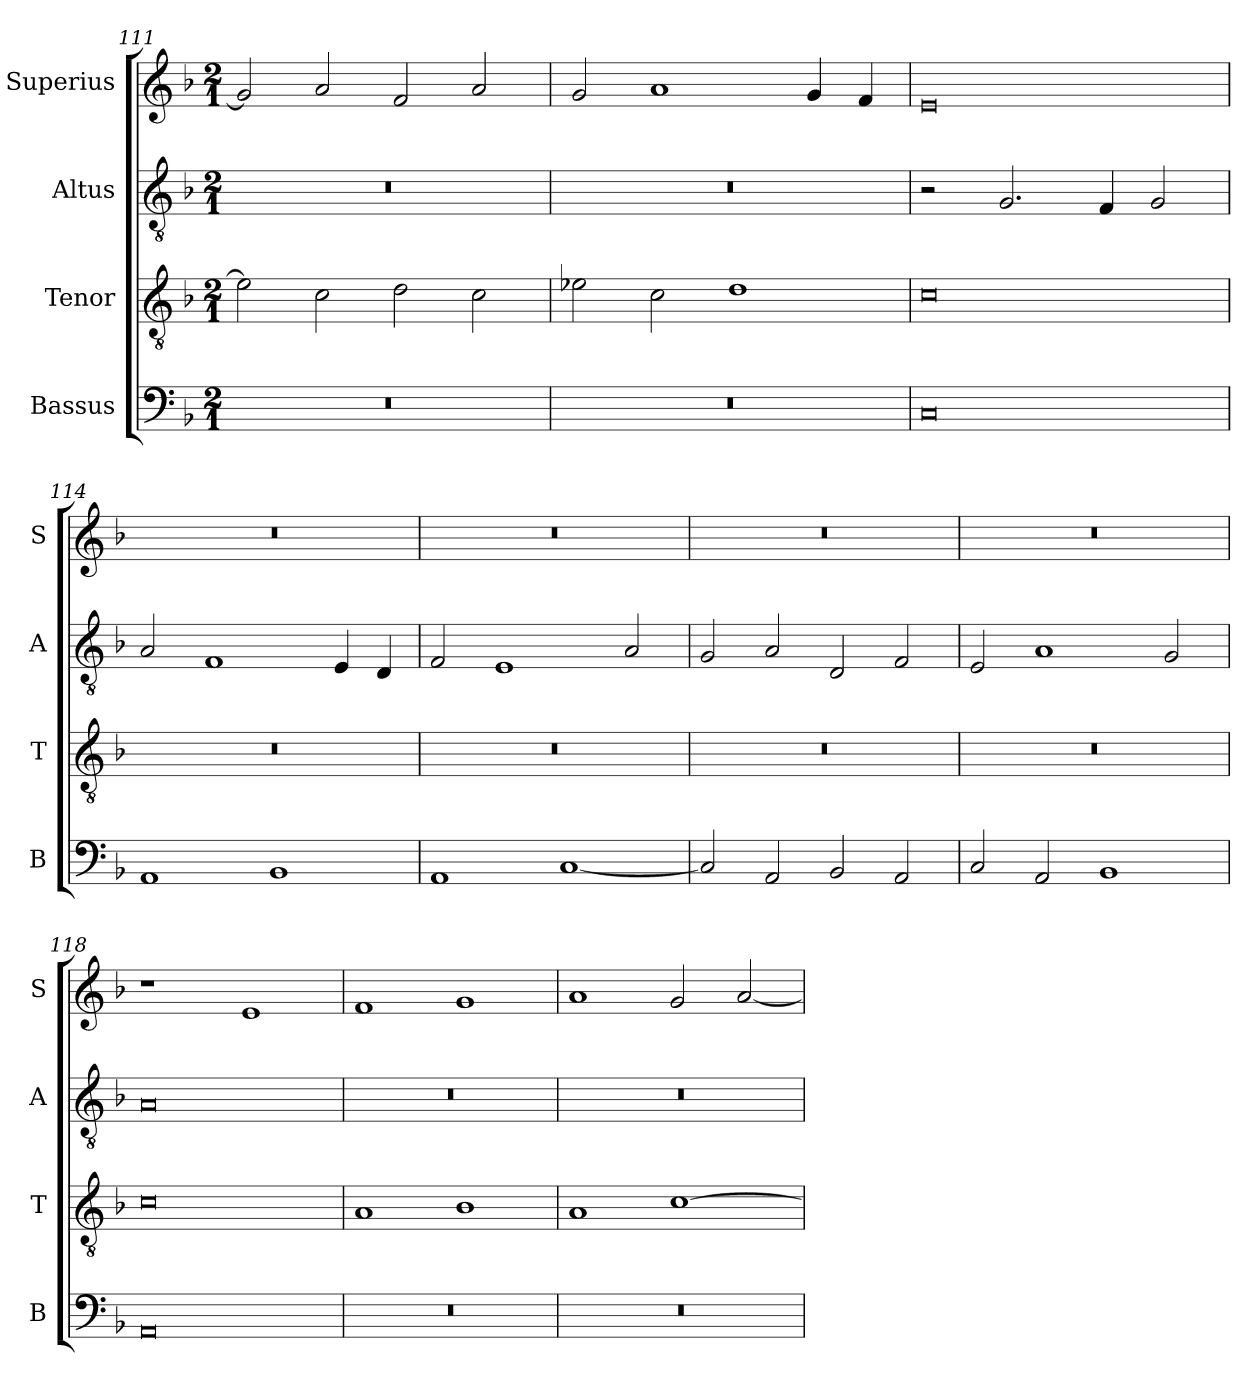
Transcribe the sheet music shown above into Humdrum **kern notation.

**kern	**kern	**kern	**kern
*part4	*part3	*part2	*part1
*staff4	*staff3	*staff2	*staff1
*I"Bassus	*I"Tenor	*I"Altus	*I"Superius
*I'B	*I'T	*I'A	*I'S
*clefF4	*clefGv2	*clefGv2	*clefG2
*k[b-]	*k[b-]	*k[b-]	*k[b-]
*M2/1	*M2/1	*M2/1	*M2/1
=111	=111	=111	=111
0r	2e-\]	0r	2g/]
.	2c\	.	2a/
.	2d\	.	2f/
.	2c\	.	2a/
=112	=112	=112	=112
0r	2e-X\	0r	2g/
.	2c\	.	1a
.	1d	.	.
.	.	.	4g/
.	.	.	4f/
=113	=113	=113	=113
0C	0c	2r	0e
.	.	2.G/	.
.	.	4F/	.
.	.	2G/	.
=114	=114	=114	=114
1AA	0r	2A/	0r
.	.	1F	.
1BB-	.	.	.
.	.	4E/	.
.	.	4D/	.
=115	=115	=115	=115
1AA	0r	2F/	0r
.	.	1E	.
[1C	.	.	.
.	.	2A/	.
=116	=116	=116	=116
2C/]	0r	2G/	0r
2AA/	.	2A/	.
2BB-/	.	2D/	.
2AA/	.	2F/	.
=117	=117	=117	=117
2C/	0r	2E/	0r
2AA/	.	1A	.
1BB-	.	.	.
.	.	2G/	.
=118	=118	=118	=118
0AA	0c	0A	1r
.	.	.	1e
=119	=119	=119	=119
0r	1A	0r	1f
.	1B-	.	1g
=120	=120	=120	=120
0r	1A	0r	1a
.	[1c	.	2g/
.	.	.	[2a/
=	=	=	=
*-	*-	*-	*-
